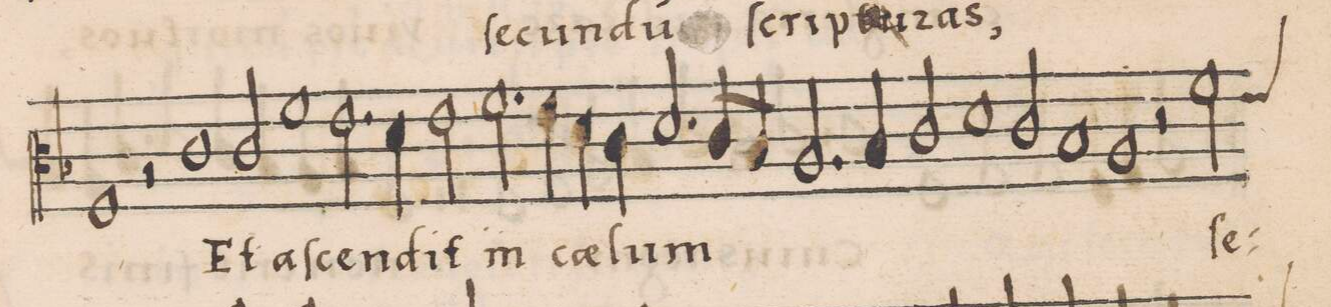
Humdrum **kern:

**kern	**text
*I"TENOR	*
*clefC3	*
*k[b-]	*
*met(C|)	*
*M2/1	*
1F	.
2r	.
1c\	Et
=154-	=154-
2c/	a-
1f	-ſcen-
=155-	=155-
2.e\	-dit
4d\	in
2e\	cae-
2.f\	-lum
=156-	=156-
4e\	.
4d\	.
4c\	.
2.d/	.
8c/L	.
8B-/J	.
=157-	=157-
2.A/	.
4B-/	.
2c/	.
1d\	.
=158-	=158-
2c/	.
1B-	.
=159-	=159-
1A	.
2r	.
*custos:e	*
2f\	ſe-
=160-	=160-
*-	*-
